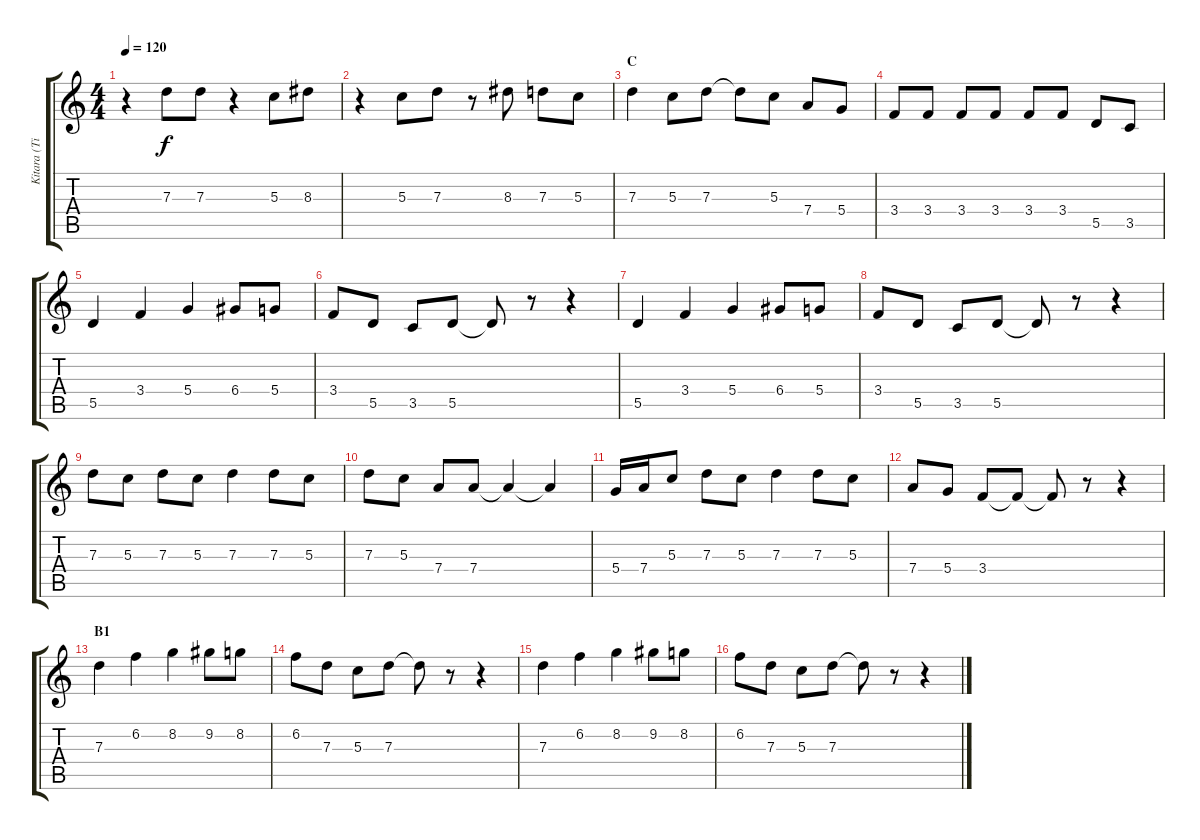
\track ("Kitara (Timo Rautiainen)" "Kitara (Ti") {instrument distortionguitar}
\staff {score tabs}
\tuning (E4 B3 G3 D3 A2 E2) {hide}
\ts (4 4)
\tempo 120
\clef g2
\ks c
r.4{dy f} 7.3.8 7.3.8 r.4 5.3.8 8.3.8 |
r.4 5.3.8 7.3.8 r.8 8.3.8 7.3.8 5.3.8 |
\section ("" "C")
7.3.4{volume 14} 5.3.8 7.3.8 7.3{t}.8 5.3.8 7.4.8 5.4.8 |
3.4.8 3.4.8 3.4.8 3.4.8 3.4.8 3.4.8 5.5.8 3.5.8 |
5.5.4 3.4.4 5.4.4 6.4.8 5.4.8 |
3.4.8 5.5.8 3.5.8 5.5.8 5.5{t}.8 r.8 r.4 |
5.5.4 3.4.4 5.4.4 6.4.8 5.4.8 |
3.4.8 5.5.8 3.5.8 5.5.8 5.5{t}.8 r.8 r.4 |
7.3.8 5.3.8 7.3.8 5.3.8 7.3.4 7.3.8 5.3.8 |
7.3.8 5.3.8 7.4.8 7.4.8 7.4{t}.4 7.4{t}.4 |
5.4.16 7.4.16 5.3.8 7.3.8 5.3.8 7.3.4 7.3.8 5.3.8 |
7.4.8 5.4.8 3.4.8 3.4{t}.8 3.4{t}.8 r.8 r.4 |
\section ("" "B1")
7.3.4{volume 11} 6.2.4 8.2.4 9.2.8 8.2.8 |
6.2.8 7.3.8 5.3.8 7.3.8 7.3{t}.8 r.8 r.4 |
7.3.4 6.2.4 8.2.4 9.2.8 8.2.8 |
6.2.8 7.3.8 5.3.8 7.3.8 7.3{t}.8 r.8 r.4
